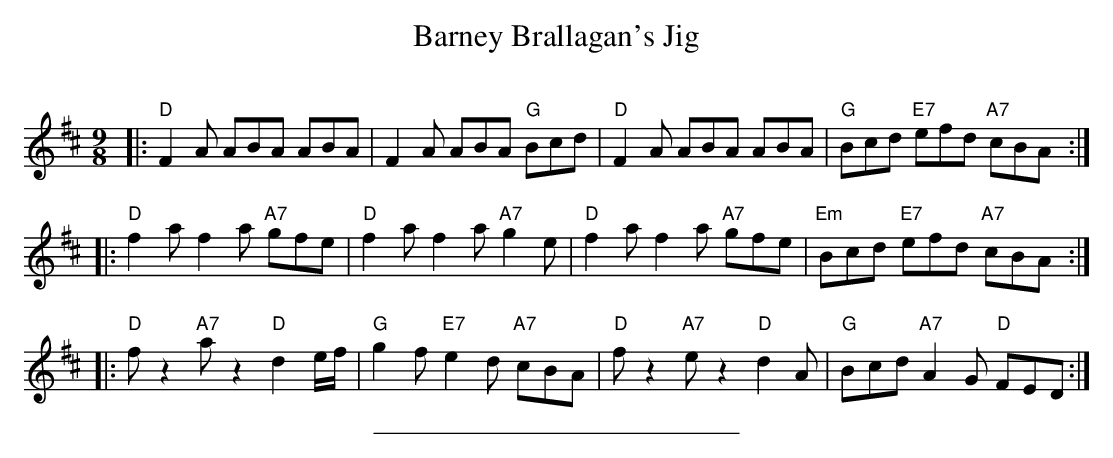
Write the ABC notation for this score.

X:1
T: Barney Brallagan's Jig
O:
M: 9/8
L: 1/8
K: D
|: "D"F2A ABA     ABA | F2A ABA "G"Bcd \
|  "D"F2A ABA     ABA | "G"Bcd "E7"efd "A7"cBA :|
|: "D"f2a f2a "A7"gfe |  "D"f2a     f2a "A7"g2e \
|  "D"f2a f2a "A7"gfe | "Em"Bcd "E7"efd "A7"cBA :|
|: "D"fz2 "A7"az2 "D"d2e/f/ | "G"g2f "E7"e2d "A7"cBA \
|  "D"fz2 "A7"ez2 "D"d2A    | "G"Bcd "A7"A2G  "D"FED :|
%%sep 5 5 234
K:C
x8 x8 x8 x8 x8 x8 x8 x8 |
x8 x8 x8 x8 x8 x8 x8 x8 |
x8 x8 x8 x8 x8 x8 x8 x8 |
x8 x8 x8 x8 x8 x8 x8 x8 |
x8 x8 x8 x8 x8 x8 x8 x8 |
x8 x8 x8 x8 x8 x8 x8 x8 |
